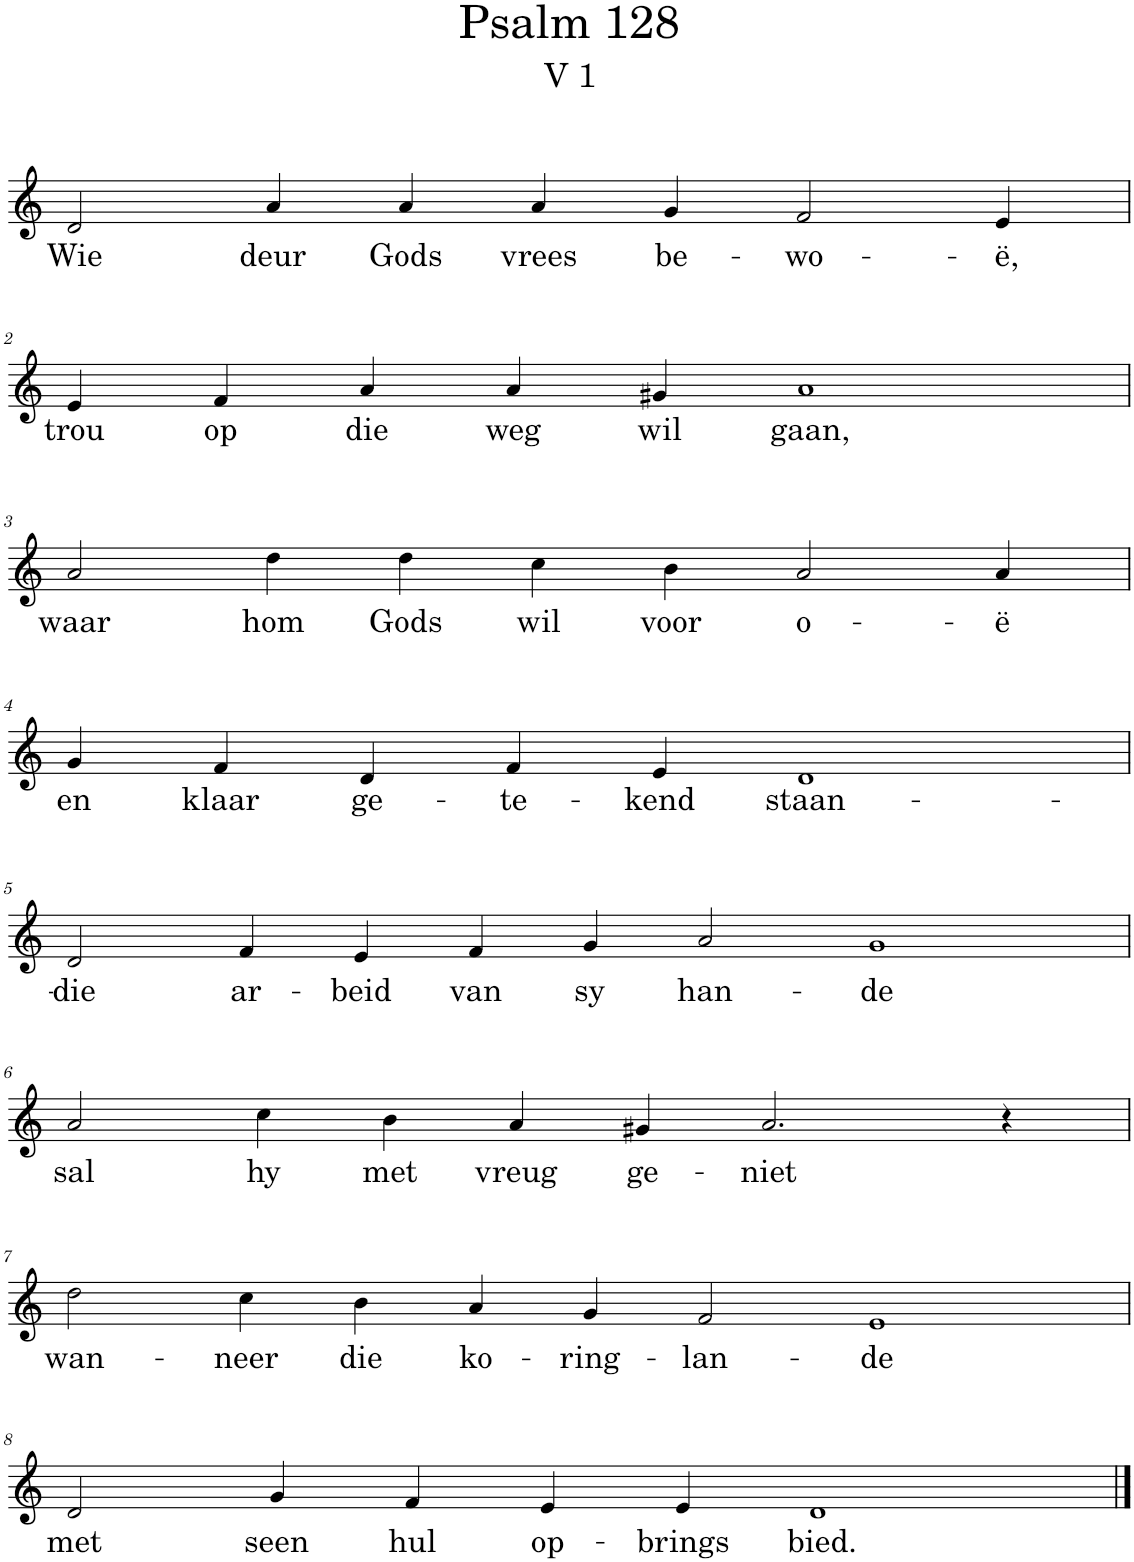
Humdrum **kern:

**kern	**text
*part1	*part1
*staff1	*staff1
*I"Pipe Organ	*
*I'Org.	*
*clefG2	*
*k[]	*
*M9/4	*
=1	=1
!	!LO:LY:b
2d/	Wie
!	!LO:LY:b
4a/	deur
!	!LO:LY:b
4a/	Gods
!	!LO:LY:b
4a/	vrees
!	!LO:LY:b
4g/	be-
!	!LO:LY:b
2f/	-wo-
!	!LO:LY:b
4e/	-ë,
!!LO:LB:g=z
=2	=2
!	!LO:LY:b
4e/	trou
!	!LO:LY:b
4f/	op
!	!LO:LY:b
4a/	die
!	!LO:LY:b
4a/	weg
!	!LO:LY:b
4g#X/	wil
!	!LO:LY:b
1a	gaan,
!!LO:LB:g=z
=3	=3
!	!LO:LY:b
2a/	waar
!	!LO:LY:b
4dd\	hom
!	!LO:LY:b
4dd\	Gods
!	!LO:LY:b
4cc\	wil
!	!LO:LY:b
4b\	voor
!	!LO:LY:b
2a/	o-
!	!LO:LY:b
4a/	-ë
!!LO:LB:g=z
=4	=4
!	!LO:LY:b
4g/	en
!	!LO:LY:b
4f/	klaar
!	!LO:LY:b
4d/	ge-
!	!LO:LY:b
4f/	-te-
!	!LO:LY:b
4e/	-kend
!	!LO:LY:b
1d	staan-
!!LO:LB:g=z
=5	=5
*M12/4	*
!	!LO:LY:b
2d/	-die
!	!LO:LY:b
4f/	ar-
!	!LO:LY:b
4e/	-beid
!	!LO:LY:b
4f/	van
!	!LO:LY:b
4g/	sy
!	!LO:LY:b
2a/	han-
!	!LO:LY:b
1g	-de
!!LO:LB:g=z
=6	=6
*M10/4	*
!	!LO:LY:b
2a/	sal
!	!LO:LY:b
4cc\	hy
!	!LO:LY:b
4b\	met
!	!LO:LY:b
4a/	vreug
!	!LO:LY:b
4g#X/	ge-
!	!LO:LY:b
2.a/	-niet
4r	.
!!LO:LB:g=z
=7	=7
*M12/4	*
!	!LO:LY:b
2dd\	wan-
!	!LO:LY:b
4cc\	-neer
!	!LO:LY:b
4b\	die
!	!LO:LY:b
4a/	ko-
!	!LO:LY:b
4g/	-ring-
!	!LO:LY:b
2f/	-lan-
!	!LO:LY:b
1e	-de
!!LO:LB:g=z
=8	=8
*M10/4	*
!	!LO:LY:b
2d/	met
!	!LO:LY:b
4g/	seen
!	!LO:LY:b
4f/	hul
!	!LO:LY:b
4e/	op-
!	!LO:LY:b
4e/	-brings
!	!LO:LY:b
1d	bied.
==	==
*-	*-
